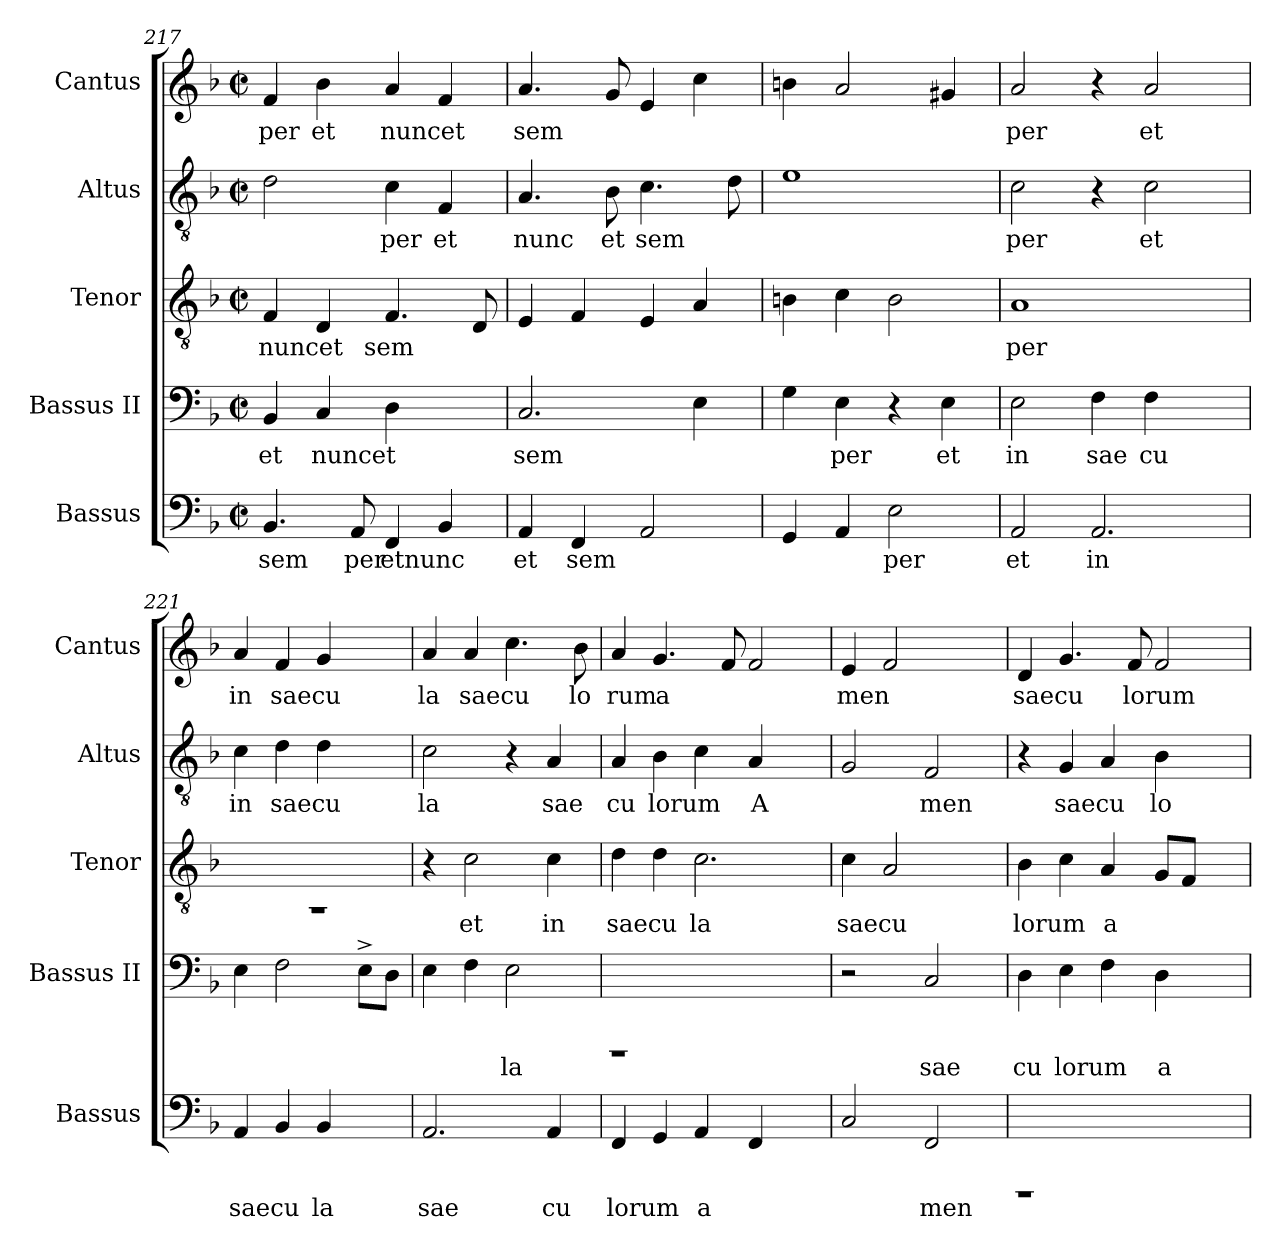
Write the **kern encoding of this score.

**kern	**text	**kern	**text	**kern	**text	**kern	**text	**kern	**text
*part5	*part5	*part4	*part4	*part3	*part3	*part2	*part2	*part1	*part1
*staff5	*staff5	*staff4	*staff4	*staff3	*staff3	*staff2	*staff2	*staff1	*staff1
*I"Bassus	*	*I"Bassus II	*	*I"Tenor	*	*I"Altus	*	*I"Cantus	*
*I'Bassus	*	*I'Bassus II	*	*I'Tenor	*	*I'Altus	*	*I'Cantus	*
*clefF4	*	*clefF4	*	*clefGv2	*	*clefGv2	*	*clefG2	*
*k[b-]	*	*k[b-]	*	*k[b-]	*	*k[b-]	*	*k[b-]	*
*F:	*	*F:	*	*F:	*	*F:	*	*F:	*
*M2/2	*	*M2/2	*	*M2/2	*	*M2/2	*	*M2/2	*
*met(c|)	*	*met(c|)	*	*met(c|)	*	*met(c|)	*	*met(c|)	*
=217	=217	=217	=217	=217	=217	=217	=217	=217	=217
!	!LO:LY:b:cj	!	!LO:LY:b:cj	!	!LO:LY:b:cj	!	!	!	!LO:LY:b:cj
4.BB-/	sem	4BB-/	et	4F/	nuncet	2d\	.	4f/	per
!	!	!	!LO:LY:b:cj	!	!	!	!	!	!LO:LY:b:cj
.	.	4C/	nuncet	4D/	.	.	.	4b-\	et
!	!LO:LY:b:cj	!	!	!	!	!	!	!	!
8AA/	per	.	.	.	.	.	.	.	.
!	!LO:LY:b	!	!	!	!LO:LY:b	!	!LO:LY:b:cj	!	!LO:LY:b:cj
4FF/	etnunc	4D\	.	4.F/	sem	4c\	per	4a/	nuncet
!	!	!	!	!	!	!	!LO:LY:b:cj	!	!
4BB-/	.	4ryy	.	.	.	4F/	et	4f/	.
.	.	.	.	8D/	.	.	.	.	.
=218	=218	=218	=218	=218	=218	=218	=218	=218	=218
!	!LO:LY:b:cj	!	!LO:LY:b	!	!	!	!LO:LY:b:cj	!	!LO:LY:b
4AA/	et	2.C/	sem	4E/	.	4.A/	nunc	4.a/	sem
!	!LO:LY:b	!	!	!	!	!	!	!	!
4FF/	sem	.	.	4F/	.	.	.	.	.
!	!	!	!	!	!	!	!LO:LY:b:cj	!	!
.	.	.	.	.	.	8B-\	et	8g/	.
!	!	!	!	!	!	!	!LO:LY:b	!	!
2AA/	.	.	.	4E/	.	4.c\	sem	4e/	.
.	.	4E\	.	4A/	.	.	.	4cc\	.
.	.	.	.	.	.	8d\	.	.	.
=219	=219	=219	=219	=219	=219	=219	=219	=219	=219
4GG/	.	4G\	.	4B\	.	1e	.	4b\	.
!	!	!	!LO:LY:b:cj	!	!	!	!	!	!
4AA/	.	4E\	per	4c\	.	.	.	2a/	.
!	!LO:LY:b:cj	!	!	!	!	!	!	!	!
2E\	per	4r	.	2B\	.	.	.	.	.
!	!	!	!LO:LY:b:cj	!	!	!	!	!	!
.	.	4E\	et	.	.	.	.	4g#>/	.
=220	=220	=220	=220	=220	=220	=220	=220	=220	=220
!	!LO:LY:b:cj	!	!LO:LY:b:cj	!	!LO:LY:b:cj	!	!LO:LY:b:cj	!	!LO:LY:b:cj
2AA/	et	2E\	in	1A	per	2c\	per	2a/	per
!	!LO:LY:b:cj	!	!LO:LY:b:cj	!	!	!	!	!	!
2.AA/	in	4F\	sae	.	.	4r	.	4r	.
!	!	!	!LO:LY:b:cj	!	!	!	!LO:LY:b:cj	!	!LO:LY:b:cj
.	.	4F\	cu	.	.	2c\	et	2a/	et
.	.	4ryy	.	4ryy	.	.	.	.	.
=221	=221	=221	=221	=221	=221	=221	=221	=221	=221
!	!LO:LY:b:cj	!	!	!LO:N:vis=1	!	!	!LO:LY:b:cj	!	!LO:LY:b:cj
4AA/	sae	4E\	.	1rAA	.	4c\	in	4a/	in
!	!LO:LY:b:cj	!	!	!	!	!	!LO:LY:b:cj	!	!LO:LY:b:cj
4BB-/	cu	2F\	.	.	.	4d\	sae	4f/	sae
!	!LO:LY:b:cj	!	!	!	!	!	!LO:LY:b:cj	!	!LO:LY:b:cj
4BB-/	la	.	.	.	.	4d\	cu	4g/	cu
4ryy	.	8E^<\L	.	.	.	4ryy	.	4ryy	.
.	.	8D\J	.	.	.	.	.	.	.
=222	=222	=222	=222	=222	=222	=222	=222	=222	=222
!	!LO:LY:b:cj	!	!	!	!	!	!LO:LY:b:cj	!	!LO:LY:b:cj
2.AA/	sae	4E\	.	4r	.	2c\	la	4a/	la
!	!	!	!	!	!LO:LY:b:cj	!	!	!	!LO:LY:b:cj
.	.	4F\	.	2c\	et	.	.	4a/	sae
!	!	!	!LO:LY:b:cj	!	!	!	!	!	!LO:LY:b:cj
.	.	2E\	la	.	.	4r	.	4.cc\	cu
!	!LO:LY:b:cj	!	!	!	!LO:LY:b:cj	!	!LO:LY:b:cj	!	!
4AA/	cu	.	.	4c\	in	4A/	sae	.	.
!	!	!	!	!	!	!	!	!	!LO:LY:b:cj
.	.	.	.	.	.	.	.	8b-\	lo
!!LO:LB:g=z
=223	=223	=223	=223	=223	=223	=223	=223	=223	=223
!	!LO:LY:b	!LO:N:vis=1	!	!	!LO:LY:b:cj	!	!LO:LY:b:cj	!	!LO:LY:b:cj
4FF/	lorum	1rEEE	.	4d\	sae	4A/	cu	4a/	rum
!	!	!	!	!	!LO:LY:b:cj	!	!LO:LY:b	!	!LO:LY:b:cj
4GG/	.	.	.	4d\	cu	4B-\	lorum	4.g/	a
!	!LO:LY:b:cj	!	!	!	!LO:LY:b:cj	!	!	!	!
4AA/	a	.	.	2.c\	la	4c\	.	.	.
.	.	.	.	.	.	.	.	8f/	.
!	!	!	!	!	!	!	!LO:LY:b:cj	!	!
4FF/	.	.	.	.	.	4A/	A	2f/	.
4ryy	.	4ryy	.	.	.	4ryy	.	.	.
=224	=224	=224	=224	=224	=224	=224	=224	=224	=224
!	!	!	!	!	!LO:LY:b:cj	!	!	!	!LO:LY:b
2C/	.	2r	.	4c\	sae	2G/	.	4e/	men
!	!	!	!	!	!LO:LY:b:cj	!	!	!	!
.	.	.	.	2A/	cu	.	.	2f/	.
!	!LO:LY:b:cj	!	!LO:LY:b:cj	!	!	!	!LO:LY:b:cj	!	!
2FF/	men	2C/	sae	.	.	2F/	men	.	.
.	.	.	.	4ryy	.	.	.	4ryy	.
=225	=225	=225	=225	=225	=225	=225	=225	=225	=225
!LO:N:vis=1	!	!	!LO:LY:b:cj	!	!LO:LY:b	!	!	!	!LO:LY:b:cj
1rEEE	.	4D\	cu	4B-\	lorum	4r	.	4d/	sae
!	!	!	!LO:LY:b	!	!	!	!LO:LY:b:cj	!	!LO:LY:b:cj
.	.	4E\	lorum	4c\	.	4G/	sae	4.g/	cu
!	!	!	!	!	!LO:LY:b:cj	!	!LO:LY:b:cj	!	!
.	.	4F\	.	4A/	a	4A/	cu	.	.
!	!	!	!	!	!	!	!	!	!LO:LY:b
.	.	.	.	.	.	.	.	8f/	lorum
!	!	!	!LO:LY:b:cj	!	!	!	!LO:LY:b:cj	!	!
.	.	4D\	a	8G/L	.	4B-\	lo	2f/	.
.	.	.	.	8F/J	.	.	.	.	.
4ryy	.	4ryy	.	4ryy	.	4ryy	.	.	.
=	=	=	=	=	=	=	=	=	=
*-	*-	*-	*-	*-	*-	*-	*-	*-	*-
